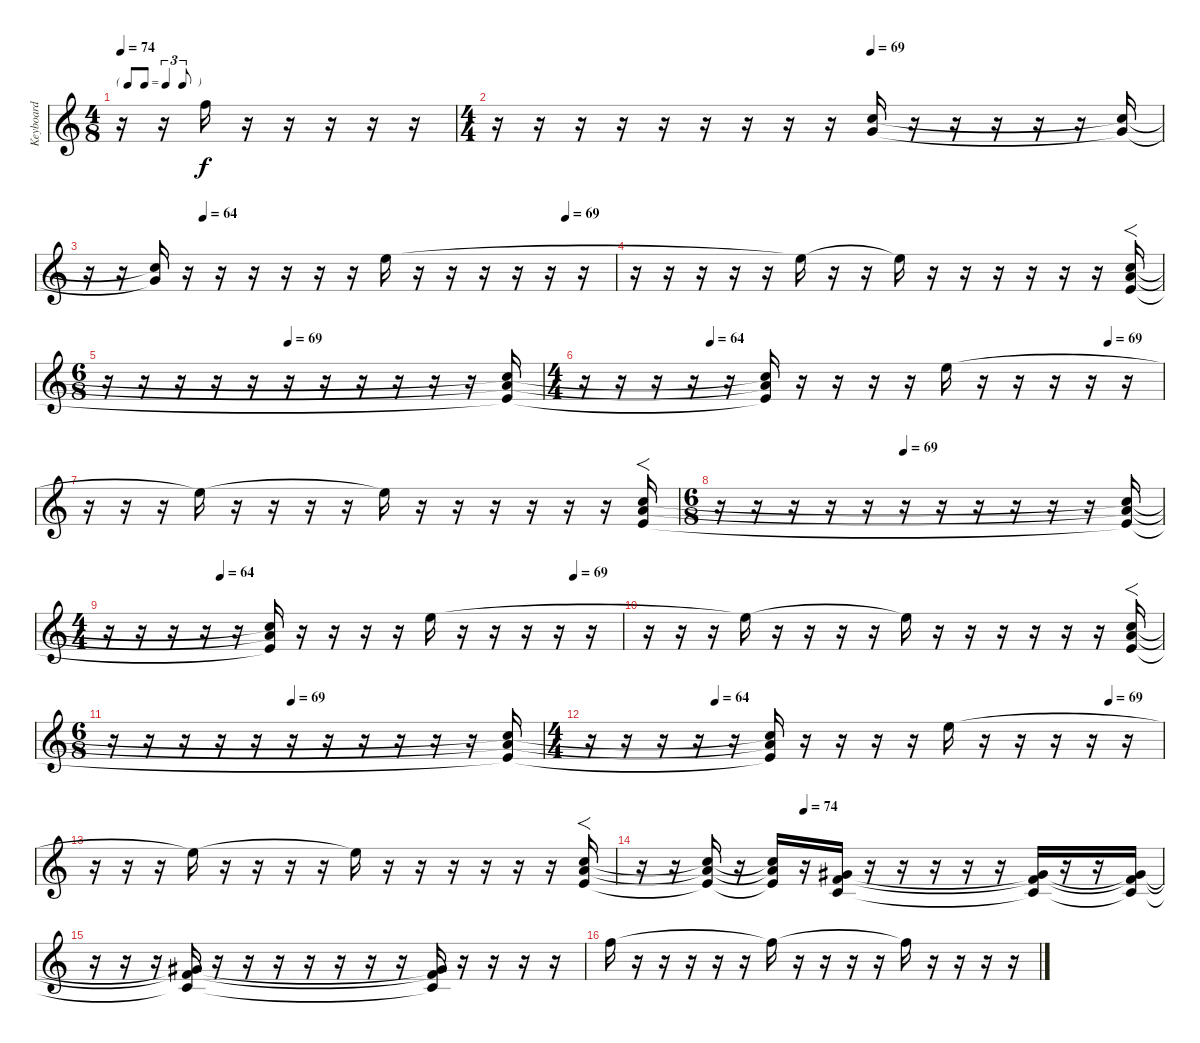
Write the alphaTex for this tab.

\track ("Keyboard" "Keyboard") {instrument choiraahs}
\staff {score}
\tuning (E4 B3 G3 D3 A2 E2) {hide}
\ts (4 8)
\tf triplet8th
\tempo 74
\clef g2
\ks c
r.16{dy f volume 5} r.16 13.1{t}.16{volume 4} r.16 r.16 r.16 r.16 r.16 |
\ts (4 4)
\tempo (69 0.5625)
r.16 r.16 r.16 r.16 r.16 r.16 r.16 r.16 r.16 (13.2 12.3).16{volume 4} r.16 r.16 r.16 r.16 r.16 (13.2{t} 12.3{t}).16{volume 6} |
\tempo (64 0.21875)
\tempo (69 0.90625)
r.16 r.16 (13.2{t} 12.3{t}).16{volume 7} r.16 r.16 r.16 r.16 r.16 r.16 12.1.16 r.16 r.16 r.16 r.16 r.16 r.16 |
r.16 r.16 r.16 r.16 r.16 12.1{t}.16{volume 6} r.16 r.16 12.1{t}.16{volume 4} r.16 r.16 r.16 r.16 r.16 r.16 (8.1 10.2 9.3).16{f volume 6} |
\ts (6 8)
\tempo (69 0.4166666666666667)
r.16 r.16 r.16 r.16 r.16 r.16 r.16 r.16 r.16 r.16 r.16 (8.1{t} 10.2{t} 9.3{t}).16 |
\ts (4 4)
\tempo (64 0.21875)
\tempo (69 0.90625)
r.16 r.16 r.16 r.16 r.16 (8.1{t} 10.2{t} 9.3{t}).16 r.16 r.16 r.16 r.16 12.1.16 r.16 r.16 r.16 r.16 r.16 |
r.16 r.16 r.16 12.1{t}.16{volume 6} r.16 r.16 r.16 r.16 12.1{t}.16{volume 4} r.16 r.16 r.16 r.16 r.16 r.16 (8.1 10.2 9.3).16{f volume 7} |
\ts (6 8)
\tempo (69 0.4166666666666667)
r.16 r.16 r.16 r.16 r.16 r.16 r.16 r.16 r.16 r.16 r.16 (8.1{t} 10.2{t} 9.3{t}).16 |
\ts (4 4)
\tempo (64 0.21875)
\tempo (69 0.90625)
r.16 r.16 r.16 r.16 r.16 (8.1{t} 10.2{t} 9.3{t}).16 r.16 r.16 r.16 r.16 12.1.16 r.16 r.16 r.16 r.16 r.16 |
r.16 r.16 r.16 12.1{t}.16{volume 6} r.16 r.16 r.16 r.16 12.1{t}.16{volume 4} r.16 r.16 r.16 r.16 r.16 r.16 (8.1 10.2 9.3).16{f volume 6} |
\ts (6 8)
\tempo (69 0.4166666666666667)
r.16 r.16 r.16 r.16 r.16 r.16 r.16 r.16 r.16 r.16 r.16 (8.1{t} 10.2{t} 9.3{t}).16 |
\ts (4 4)
\tempo (64 0.21875)
\tempo (69 0.90625)
r.16 r.16 r.16 r.16 r.16 (8.1{t} 10.2{t} 9.3{t}).16 r.16 r.16 r.16 r.16 12.1.16 r.16 r.16 r.16 r.16 r.16 |
r.16 r.16 r.16 12.1{t}.16{volume 6} r.16 r.16 r.16 r.16 12.1{t}.16{volume 4} r.16 r.16 r.16 r.16 r.16 r.16 (8.1 10.2 9.3).16{f volume 6} |
\tempo (74 0.3125)
r.16 r.16 (8.1{t} 10.2{t} 9.3{t}).16 r.16 (8.1{t} 10.2{t} 9.3{t}).16 r.16 (4.1 6.2 5.3).16{volume 6} r.16 r.16 r.16 r.16 r.16 (4.1{t} 6.2{t} 5.3{t}).16{volume 7} r.16 r.16 (4.1{t} 6.2{t} 5.3{t}).16{volume 8} |
r.16 r.16 r.16 (4.1{t} 6.2{t} 5.3{t}).16{volume 5} r.16 r.16 r.16 r.16 r.16 r.16 r.16 (4.1{t} 6.2{t} 5.3{t}).16{volume 4} r.16 r.16 r.16 r.16 |
13.1.16 r.16 r.16 r.16 r.16 r.16 13.1{t}.16{volume 6} r.16 r.16 r.16 r.16 13.1{t}.16{volume 5} r.16 r.16 r.16 r.16
